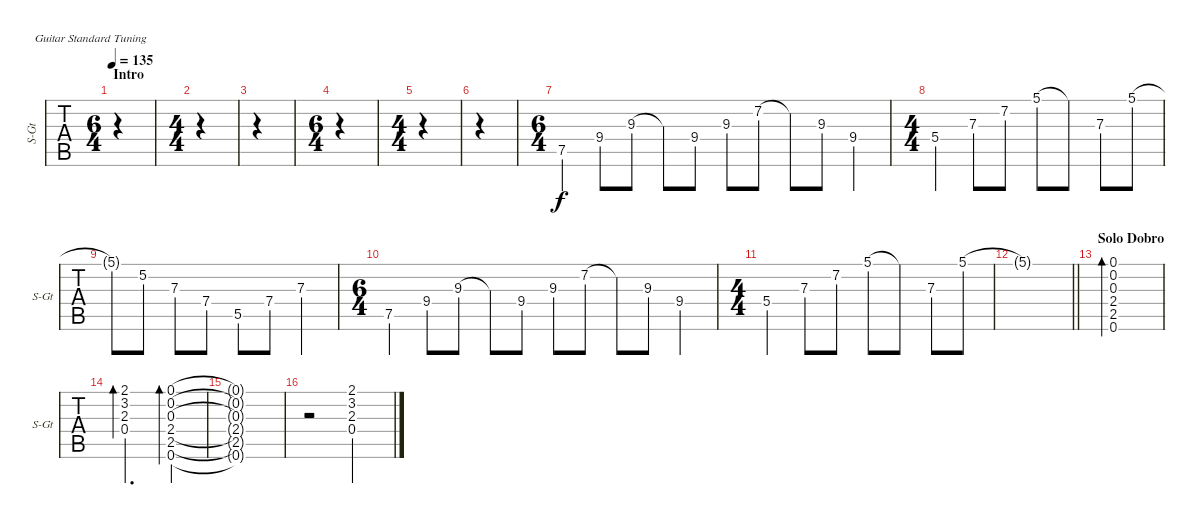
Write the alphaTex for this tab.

\defaultSystemsLayout 4
\bracketExtendMode groupsimilarinstruments
\singleTrackTrackNamePolicy allsystems
\multiTrackTrackNamePolicy allsystems
\otherSystemsTrackNameOrientation horizontal
\track ("Steel Guitar" "S-Gt") {instrument acousticguitarsteel}
\staff {tabs}
\tuning (E4 B3 G3 D3 A2 E2)
\ts (6 4)
\section ("" "Intro")
\tempo 135
\clef g2
\scale
0.404389
\ks g
|
\ts (4 4)
\scale
0.404389 |
\scale
0.191223 |
\ts (6 4)
\scale
0.404389 |
\ts (4 4)
\scale
0.404389 |
\scale
0.191223 |
\ts (6 4)
\scale
0.404389 7.5.4 9.4.8 9.3.8 9.3{t}.8 9.4.8 9.3.8 7.2.8 7.2{t}.8 9.3.8 9.4.4 |
\ts (4 4)
\scale
0.404389 5.4.4 7.3.8 7.2.8 5.1.8 5.1{t}.8 7.3.8 5.1.8 |
\scale
0.191223 5.1{t}.8 5.2.8 7.3.8 7.4.8 5.5.8 7.4.8 7.3.4 |
\ts (6 4)
\scale
0.404389 7.5.4 9.4.8 9.3.8 9.3{t}.8 9.4.8 9.3.8 7.2.8 7.2{t}.8 9.3.8 9.4.4 |
\ts (4 4)
\scale
0.404389 5.4.4 7.3.8 7.2.8 5.1.8 5.1{t}.8 7.3.8 5.1.8 |
\scale
0.191223
\barLineRight lightlight
5.1{t}.1 |
\section ("" "Solo Dobro")
\scale
0.333333 (0.6 2.5 2.4 0.3 0.2 0.1).1{bd 85} |
\scale
0.333333 (2.1 3.2 2.3 0.4).2{d bd 82} (0.6 2.5 2.4 0.3 0.2 0.1).4{bd 30} |
\scale
0.333333 (0.6{t} 2.5{t} 2.4{t} 0.3{t} 0.2{t} 0.1{t}).1 |
\scale
0.333333 r.2 (2.1 3.2 2.3 0.4).2
